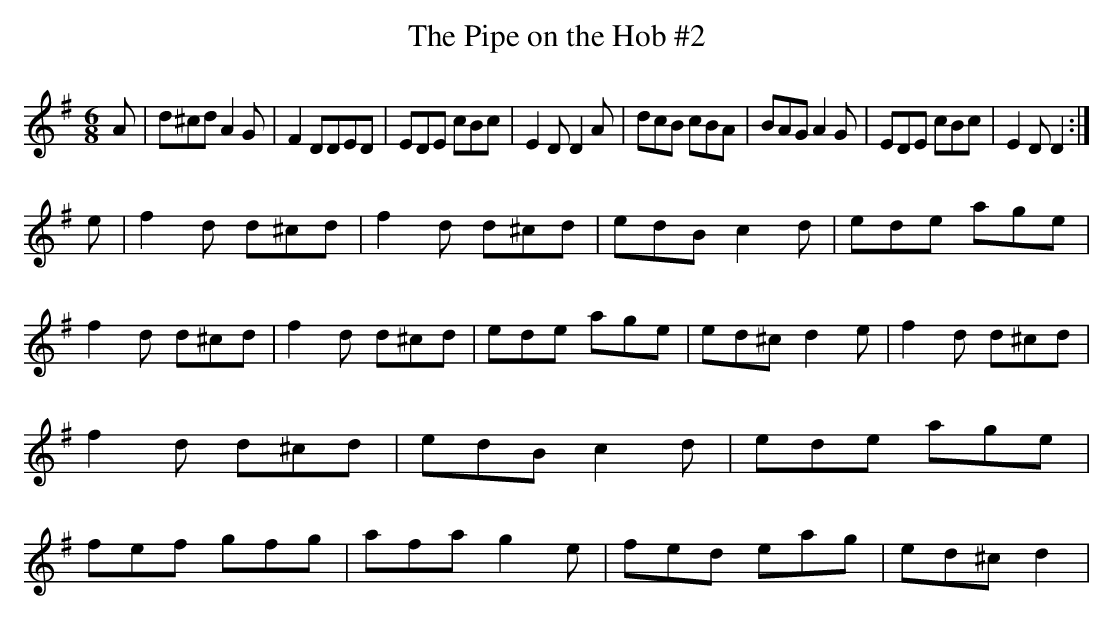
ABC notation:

X:1
T:Pipe on the Hob \#2, The
M:6/8
L:1/8
K:DMix
A|d^cd A2G|F2DDED|EDE cBc|E2DD2A|\
dcB cBA|BAG A2G|EDE cBc|E2DD2:|
e|f2d d^cd|f2d d^cd|edB c2d|ede age|\
f2d d^cd|f2d d^cd|ede age|ed^c d2e|\
f2d d^cd|f2d d^cd|edB c2d|ede age|\
fef gfg |afa g2e|fed eag|ed^c d2|
